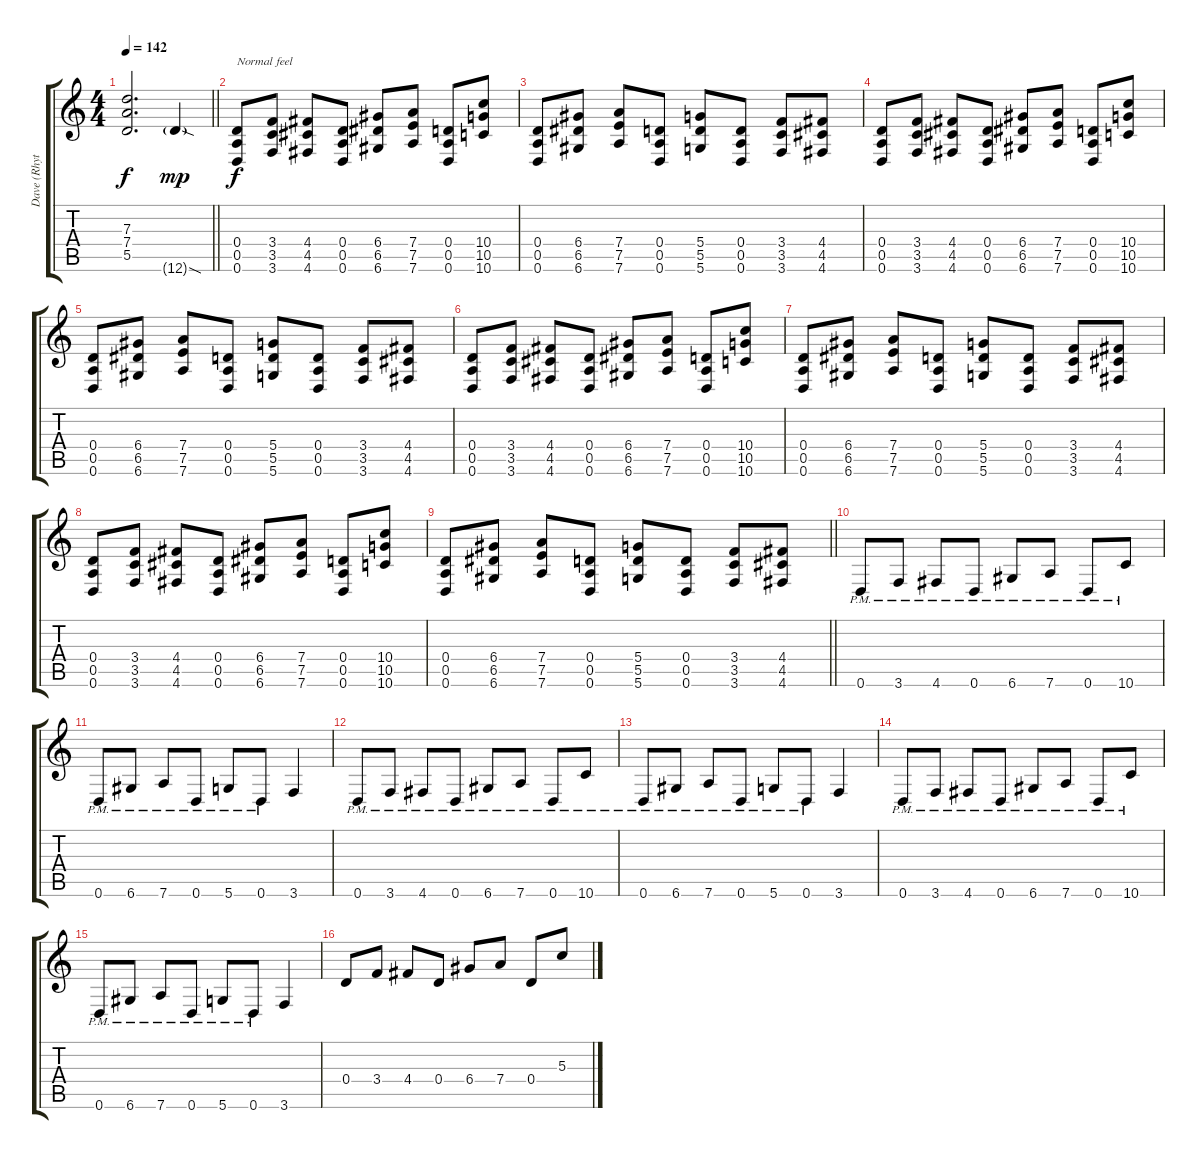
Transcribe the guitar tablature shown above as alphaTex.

\track ("Dave (Rhythm Guitar)" "Dave (Rhyt") {instrument overdrivenguitar}
\staff {score tabs}
\tuning (E4 B3 G3 D3 A2 D2) {hide}
\ts (4 4)
\tempo 142
\clef g2
\barLineRight lightlight
\ks c
(7.3{t} 7.4{t} 5.5{t}).2{d dy f} 12.6{sod g}.4{dy mp} |
(0.4 0.5 0.6).8{txt "Normal feel" dy f} (3.4 3.5 3.6).8 (4.4 4.5 4.6).8 (0.4 0.5 0.6).8 (6.4 6.5 6.6).8 (7.4 7.5 7.6).8 (0.4 0.5 0.6).8 (10.4 10.5 10.6).8 |
(0.4 0.5 0.6).8 (6.4 6.5 6.6).8 (7.4 7.5 7.6).8 (0.4 0.5 0.6).8 (5.4 5.5 5.6).8 (0.4 0.5 0.6).8 (3.4 3.5 3.6).8 (4.4 4.5 4.6).8 |
(0.4 0.5 0.6).8 (3.4 3.5 3.6).8 (4.4 4.5 4.6).8 (0.4 0.5 0.6).8 (6.4 6.5 6.6).8 (7.4 7.5 7.6).8 (0.4 0.5 0.6).8 (10.4 10.5 10.6).8 |
(0.4 0.5 0.6).8 (6.4 6.5 6.6).8 (7.4 7.5 7.6).8 (0.4 0.5 0.6).8 (5.4 5.5 5.6).8 (0.4 0.5 0.6).8 (3.4 3.5 3.6).8 (4.4 4.5 4.6).8 |
(0.4 0.5 0.6).8 (3.4 3.5 3.6).8 (4.4 4.5 4.6).8 (0.4 0.5 0.6).8 (6.4 6.5 6.6).8 (7.4 7.5 7.6).8 (0.4 0.5 0.6).8 (10.4 10.5 10.6).8 |
(0.4 0.5 0.6).8 (6.4 6.5 6.6).8 (7.4 7.5 7.6).8 (0.4 0.5 0.6).8 (5.4 5.5 5.6).8 (0.4 0.5 0.6).8 (3.4 3.5 3.6).8 (4.4 4.5 4.6).8 |
(0.4 0.5 0.6).8 (3.4 3.5 3.6).8 (4.4 4.5 4.6).8 (0.4 0.5 0.6).8 (6.4 6.5 6.6).8 (7.4 7.5 7.6).8 (0.4 0.5 0.6).8 (10.4 10.5 10.6).8 |
\barLineRight lightlight
(0.4 0.5 0.6).8 (6.4 6.5 6.6).8 (7.4 7.5 7.6).8 (0.4 0.5 0.6).8 (5.4 5.5 5.6).8 (0.4 0.5 0.6).8 (3.4 3.5 3.6).8 (4.4 4.5 4.6).8 |
0.6{pm}.8 3.6{pm}.8 4.6{pm}.8 0.6{pm}.8 6.6{pm}.8 7.6{pm}.8 0.6{pm}.8 10.6{pm}.8 |
0.6{pm}.8 6.6{pm}.8 7.6{pm}.8 0.6{pm}.8 5.6{pm}.8 0.6{pm}.8 3.6.4 |
0.6{pm}.8 3.6{pm}.8 4.6{pm}.8 0.6{pm}.8 6.6{pm}.8 7.6{pm}.8 0.6{pm}.8 10.6{pm}.8 |
0.6{pm}.8 6.6{pm}.8 7.6{pm}.8 0.6{pm}.8 5.6{pm}.8 0.6{pm}.8 3.6.4 |
0.6{pm}.8 3.6{pm}.8 4.6{pm}.8 0.6{pm}.8 6.6{pm}.8 7.6{pm}.8 0.6{pm}.8 10.6{pm}.8 |
0.6{pm}.8 6.6{pm}.8 7.6{pm}.8 0.6{pm}.8 5.6{pm}.8 0.6{pm}.8 3.6.4 |
0.4.8 3.4.8 4.4.8 0.4.8 6.4.8 7.4.8 0.4.8 5.3.8
